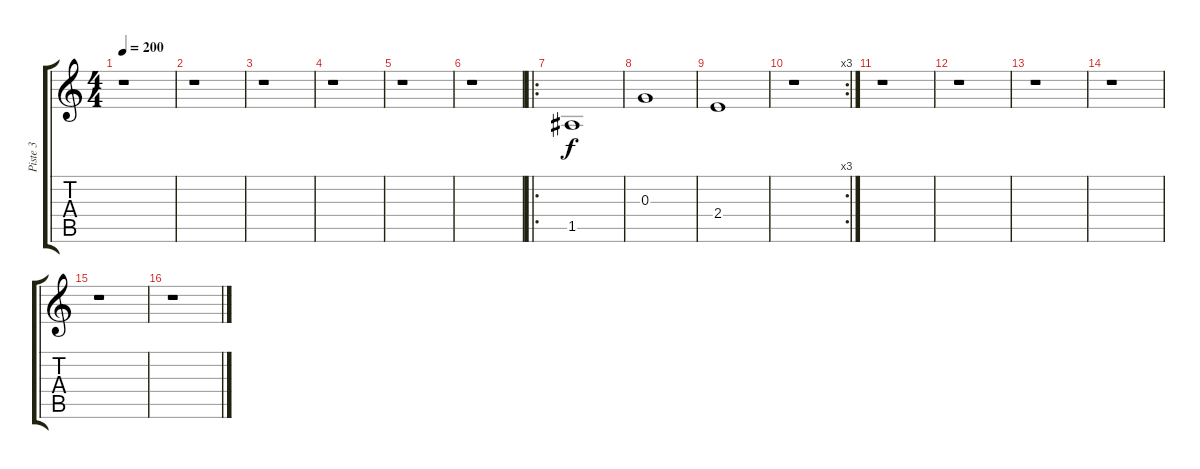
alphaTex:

\track ("Piste 3" "Piste 3") {instrument acousticguitarsteel}
\staff {score tabs}
\tuning (E4 B3 G3 D3 A2 E2) {hide}
\ts (4 4)
\tempo 200
\clef g2
\ks c
r.1{dy f instrument acousticguitarsteel} |
r.1 |
r.1 |
r.1 |
r.1 |
r.1 |
\ro
1.5.1 |
0.3.1 |
2.4.1 |
\rc 3
r.1 |
r.1 |
r.1 |
r.1 |
r.1 |
r.1 |
r.1
